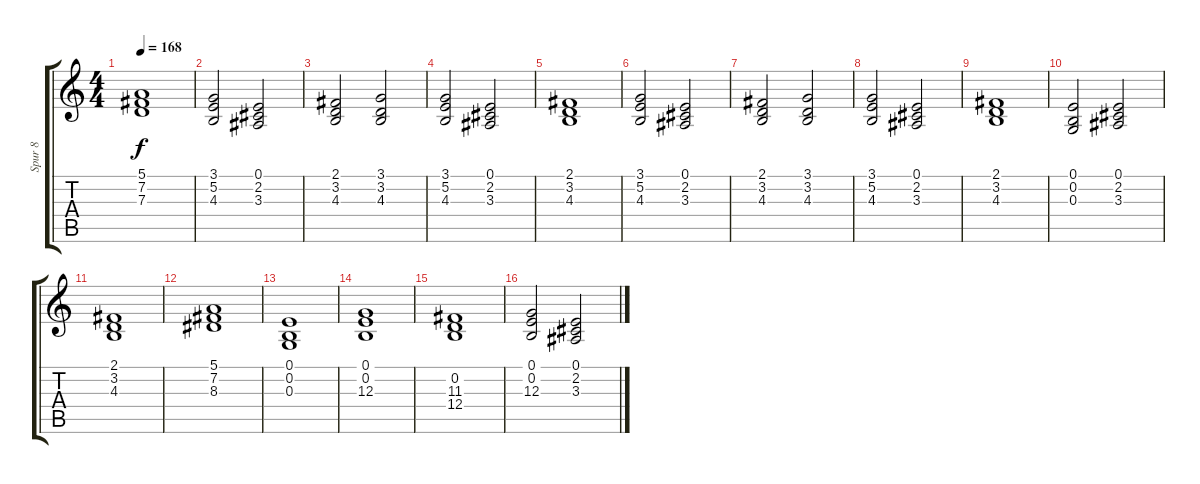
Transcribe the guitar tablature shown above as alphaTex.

\track ("Spur 8" "Spur 8") {instrument clavinet}
\staff {score tabs}
\tuning (E4 B3 G3 D3 A2 E2) {hide}
\ts (4 4)
\tempo 168
\clef g2
\ks c
(5.1 7.2 7.3).1{dy f} |
(3.1 5.2 4.3).2 (0.1 2.2 3.3).2 |
(2.1 3.2 4.3).2 (3.1 3.2 4.3).2 |
(3.1 5.2 4.3).2 (0.1 2.2 3.3).2 |
(2.1 3.2 4.3).1 |
(3.1 5.2 4.3).2 (0.1 2.2 3.3).2 |
(2.1 3.2 4.3).2 (3.1 3.2 4.3).2 |
(3.1 5.2 4.3).2 (0.1 2.2 3.3).2 |
(2.1 3.2 4.3).1 |
(0.1 0.2 0.3).2 (0.1 2.2 3.3).2 |
(2.1 3.2 4.3).1 |
(5.1 7.2 8.3).1 |
(0.1 0.2 0.3).1 |
(0.1 0.2 12.3).1 |
(0.2 11.3 12.4).1 |
(0.1 0.2 12.3).2 (0.1 2.2 3.3).2
